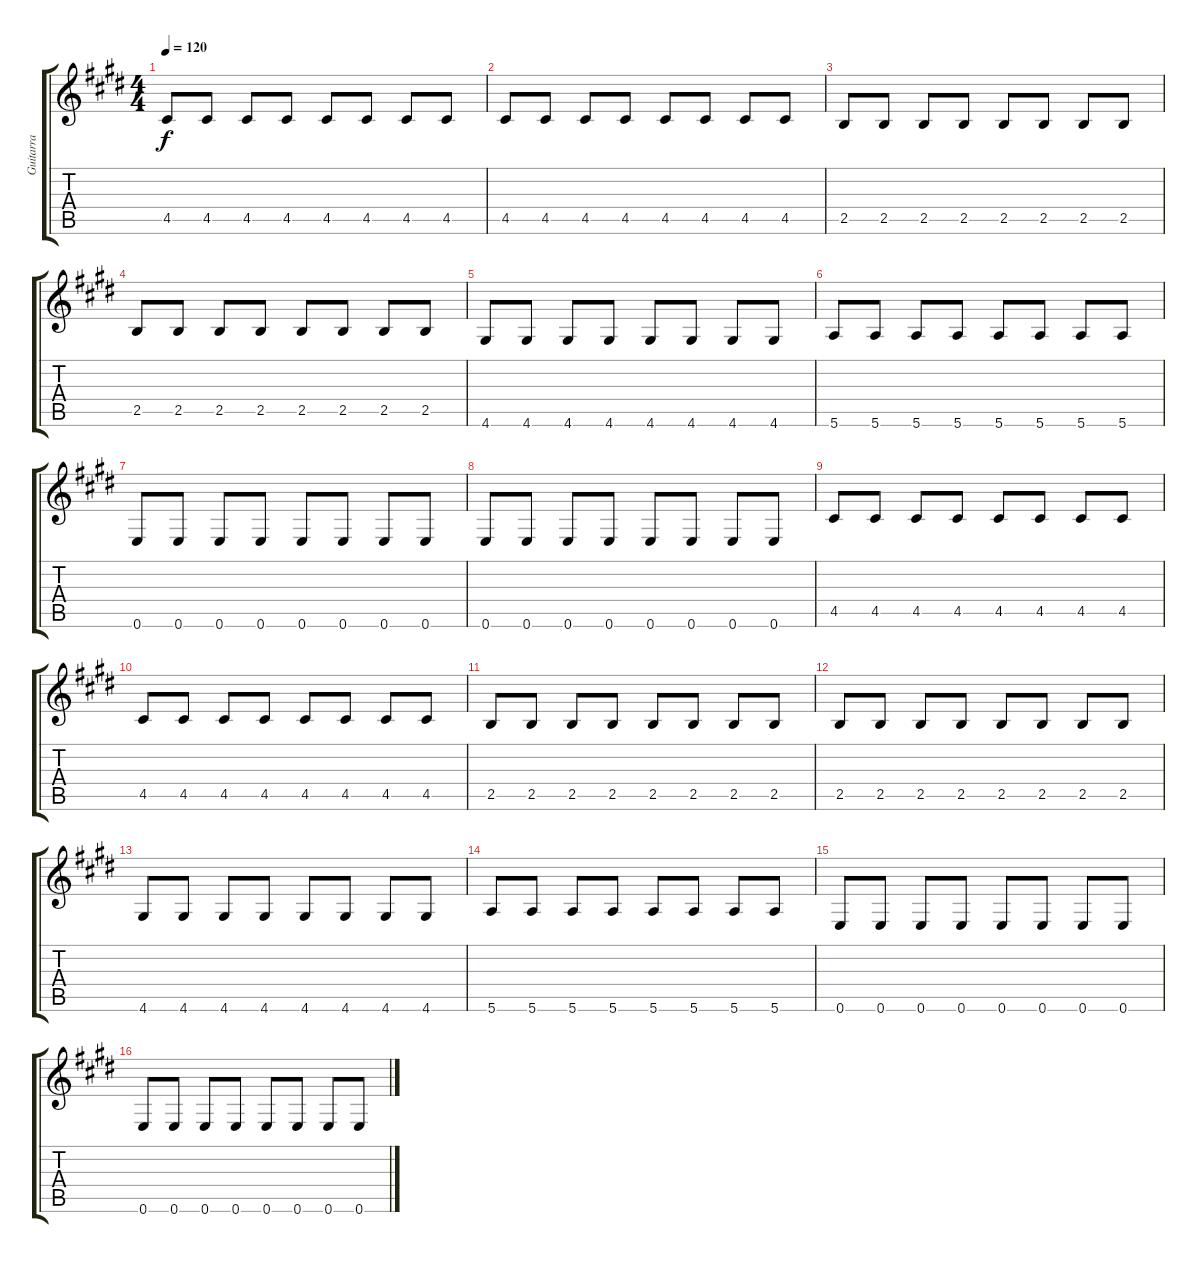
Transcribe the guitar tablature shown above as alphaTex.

\track ("Guitarra" "Guitarra") {instrument distortionguitar}
\staff {score tabs}
\tuning (E4 B3 G3 D3 A2 E2) {hide}
\ts (4 4)
\tempo 120
\clef g2
\ks e
4.5.8{dy f} 4.5.8 4.5.8 4.5.8 4.5.8 4.5.8 4.5.8 4.5.8 |
4.5.8 4.5.8 4.5.8 4.5.8 4.5.8 4.5.8 4.5.8 4.5.8 |
2.5.8 2.5.8 2.5.8 2.5.8 2.5.8 2.5.8 2.5.8 2.5.8 |
2.5.8 2.5.8 2.5.8 2.5.8 2.5.8 2.5.8 2.5.8 2.5.8 |
4.6.8 4.6.8 4.6.8 4.6.8 4.6.8 4.6.8 4.6.8 4.6.8 |
5.6.8 5.6.8 5.6.8 5.6.8 5.6.8 5.6.8 5.6.8 5.6.8 |
0.6.8 0.6.8 0.6.8 0.6.8 0.6.8 0.6.8 0.6.8 0.6.8 |
0.6.8 0.6.8 0.6.8 0.6.8 0.6.8 0.6.8 0.6.8 0.6.8 |
4.5.8 4.5.8 4.5.8 4.5.8 4.5.8 4.5.8 4.5.8 4.5.8 |
4.5.8 4.5.8 4.5.8 4.5.8 4.5.8 4.5.8 4.5.8 4.5.8 |
2.5.8 2.5.8 2.5.8 2.5.8 2.5.8 2.5.8 2.5.8 2.5.8 |
2.5.8 2.5.8 2.5.8 2.5.8 2.5.8 2.5.8 2.5.8 2.5.8 |
4.6.8 4.6.8 4.6.8 4.6.8 4.6.8 4.6.8 4.6.8 4.6.8 |
5.6.8 5.6.8 5.6.8 5.6.8 5.6.8 5.6.8 5.6.8 5.6.8 |
0.6.8 0.6.8 0.6.8 0.6.8 0.6.8 0.6.8 0.6.8 0.6.8 |
0.6.8 0.6.8 0.6.8 0.6.8 0.6.8 0.6.8 0.6.8 0.6.8
